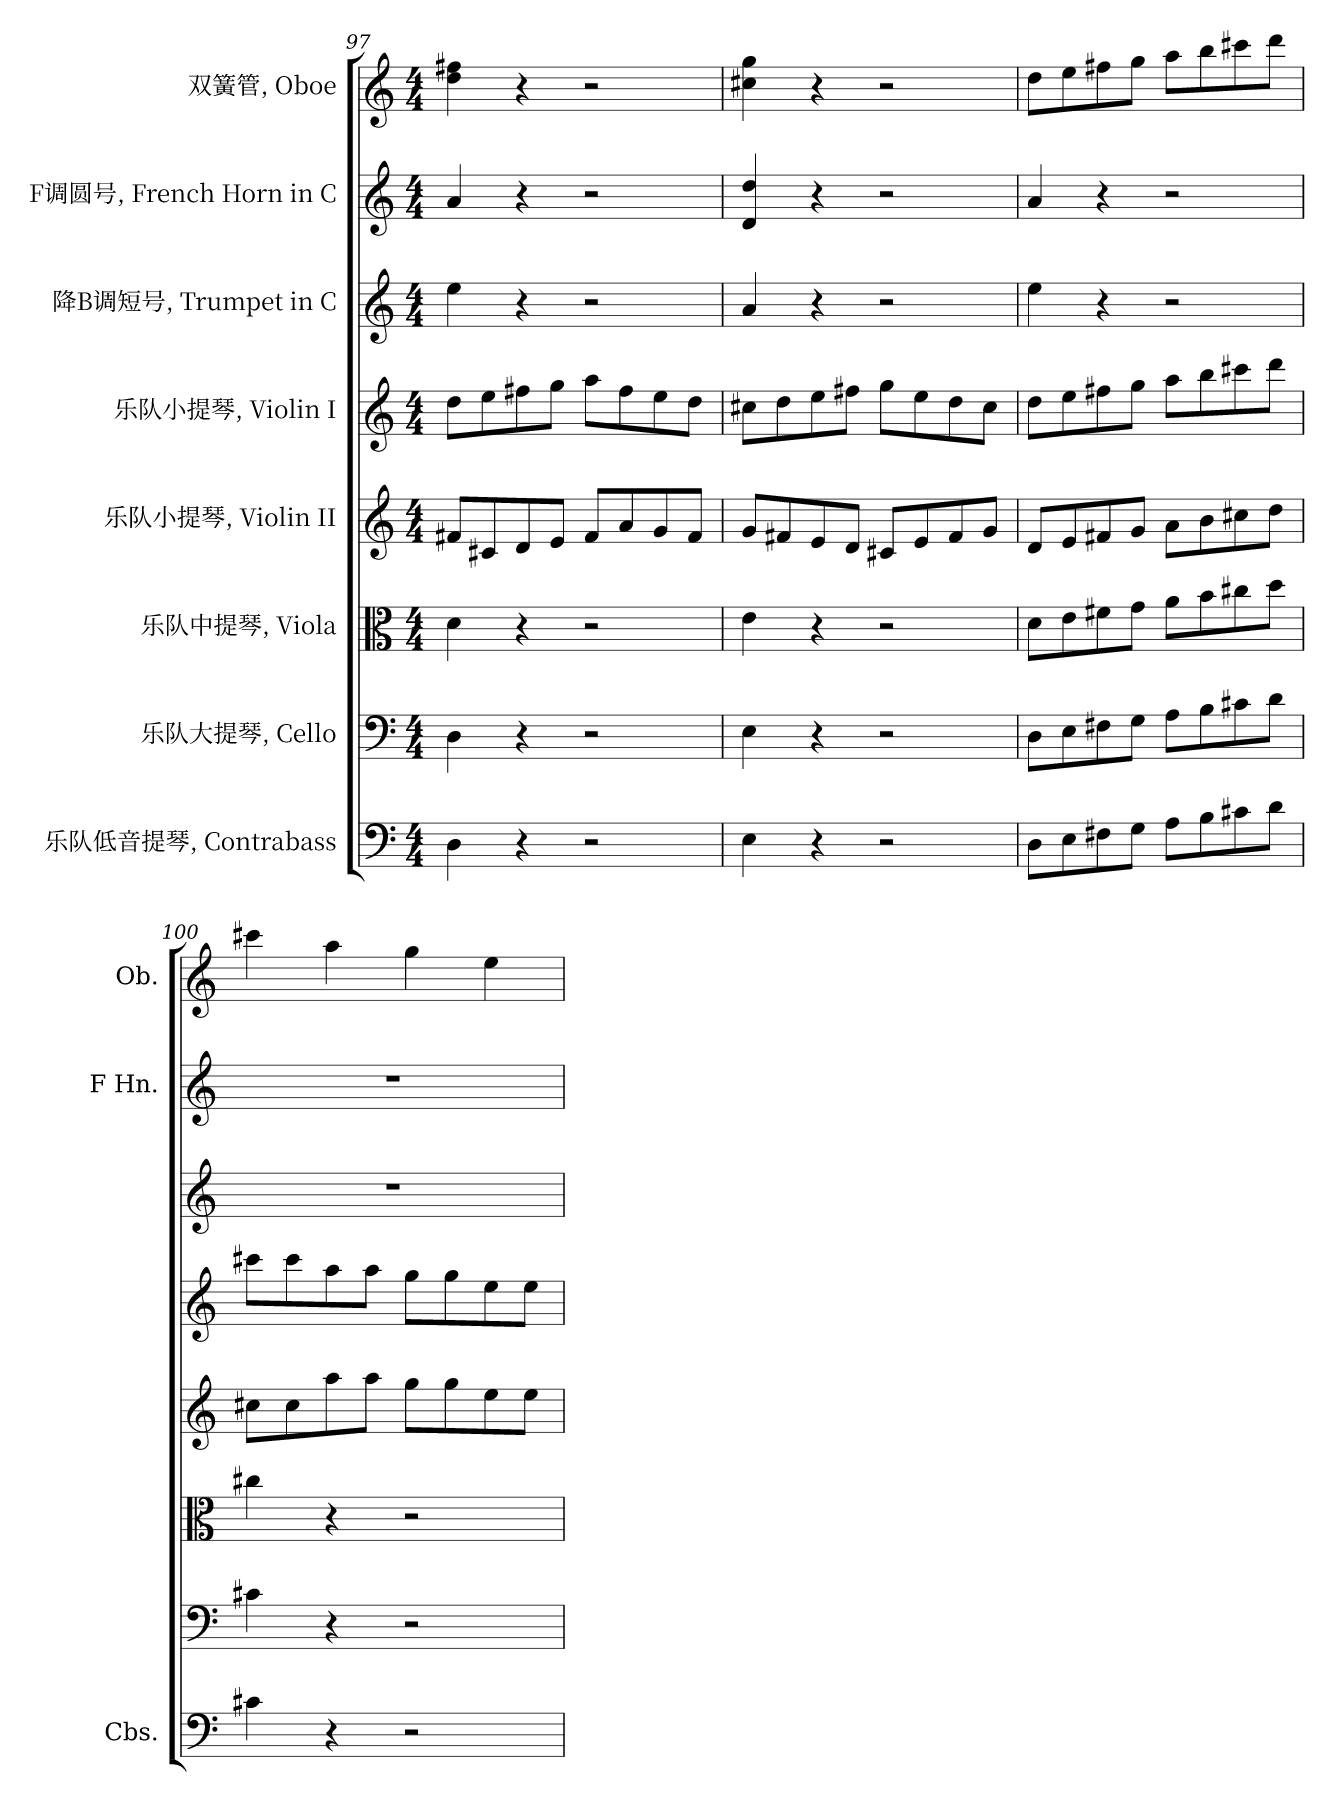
**kern	**kern	**kern	**kern	**kern	**kern	**kern	**kern
*part8	*part7	*part6	*part5	*part4	*part3	*part2	*part1
*staff8	*staff7	*staff6	*staff5	*staff4	*staff3	*staff2	*staff1
*I"乐队低音提琴, Contrabass	*I"乐队大提琴, Cello	*I"乐队中提琴, Viola	*I"乐队小提琴, Violin II	*I"乐队小提琴, Violin I	*I"降B调短号, Trumpet in C	*I"F调圆号, French Horn in C	*I"双簧管, Oboe
*I'Cbs.	*	*	*	*	*	*I'F Hn.	*I'Ob.
*clefF4	*clefF4	*clefC3	*clefG2	*clefG2	*clefG2	*clefG2	*clefG2
*ITrd7c12	*	*	*	*	*ITrd1c2	*ITrd4c7	*
*k[]	*k[]	*k[]	*k[]	*k[]	*k[b-e-]	*k[b-]	*k[]
*M4/4	*M4/4	*M4/4	*M4/4	*M4/4	*M4/4	*M4/4	*M4/4
=97	=97	=97	=97	=97	=97	=97	=97
4DD\	4D\	4d\	8f#X/L	8dd\L	4dd\	4d/	4dd\ 4ff#X\
.	.	.	8c#X/	8ee\	.	.	.
4r	4r	4r	8d/	8ff#X\	4r	4r	4r
.	.	.	8e/J	8gg\J	.	.	.
2r	2r	2r	8f#/L	8aa\L	2r	2r	2r
.	.	.	8a/	8ff#\	.	.	.
.	.	.	8g/	8ee\	.	.	.
.	.	.	8f#/J	8dd\J	.	.	.
=98	=98	=98	=98	=98	=98	=98	=98
4EE\	4E\	4e\	8g/L	8cc#X\L	4g/	4G/ 4g/	4cc#X\ 4gg\
.	.	.	8f#X/	8dd\	.	.	.
4r	4r	4r	8e/	8ee\	4r	4r	4r
.	.	.	8d/J	8ff#X\J	.	.	.
2r	2r	2r	8c#X/L	8gg\L	2r	2r	2r
.	.	.	8e/	8ee\	.	.	.
.	.	.	8f#/	8dd\	.	.	.
.	.	.	8g/J	8cc#\J	.	.	.
!!LO:PB:g=z
=99	=99	=99	=99	=99	=99	=99	=99
8DD\L	8D\L	8d\L	8d/L	8dd\L	4dd\	4d/	8dd\L
8EE\	8E\	8e\	8e/	8ee\	.	.	8ee\
8FF#X\	8F#X\	8f#X\	8f#X/	8ff#X\	4r	4r	8ff#X\
8GG\J	8G\J	8g\J	8g/J	8gg\J	.	.	8gg\J
8AA\L	8A\L	8a\L	8a\L	8aa\L	2r	2r	8aa\L
8BB\	8B\	8b\	8b\	8bb\	.	.	8bb\
8C#X\	8c#X\	8cc#X\	8cc#X\	8ccc#X\	.	.	8ccc#X\
8D\J	8d\J	8dd\J	8dd\J	8ddd\J	.	.	8ddd\J
=100	=100	=100	=100	=100	=100	=100	=100
4C#X\	4c#X\	4cc#X\	8cc#X\L	8ccc#X\L	1r	1r	4ccc#X\
.	.	.	8cc#\	8ccc#\	.	.	.
4r	4r	4r	8aa\	8aa\	.	.	4aa\
.	.	.	8aa\J	8aa\J	.	.	.
2r	2r	2r	8gg\L	8gg\L	.	.	4gg\
.	.	.	8gg\	8gg\	.	.	.
.	.	.	8ee\	8ee\	.	.	4ee\
.	.	.	8ee\J	8ee\J	.	.	.
=	=	=	=	=	=	=	=
*-	*-	*-	*-	*-	*-	*-	*-
